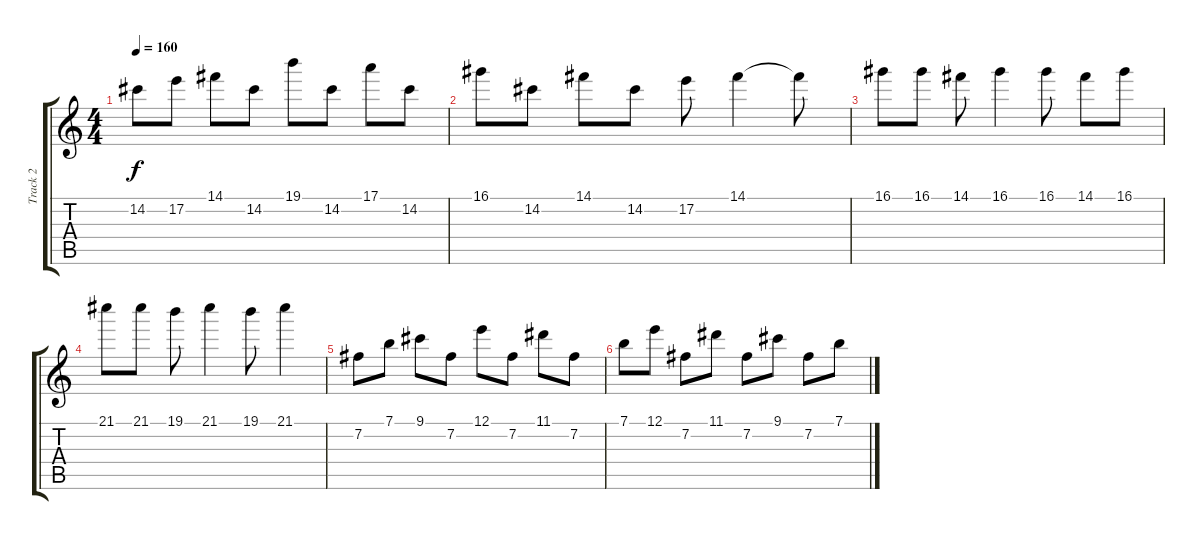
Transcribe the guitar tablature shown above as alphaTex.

\track ("Track 2" "Track 2") {instrument overdrivenguitar}
\staff {score tabs}
\tuning (E4 B3 G3 D3 A2 E2) {hide}
\ts (4 4)
\tempo 160
\clef g2
\ks c
14.2{t}.8{dy f} 17.2.8 14.1.8 14.2.8 19.1.8 14.2.8 17.1.8 14.2.8 |
16.1.8 14.2.8 14.1.8 14.2.8 17.2.8 14.1.4 14.1{t}.8 |
16.1.8 16.1.8 14.1.8 16.1.4 16.1.8 14.1.8 16.1.8 |
21.1.8 21.1.8 19.1.8 21.1.4 19.1.8 21.1.4 |
7.2.8 7.1.8 9.1.8 7.2.8 12.1.8 7.2.8 11.1.8 7.2.8 |
7.1.8 12.1.8 7.2.8 11.1.8 7.2.8 9.1.8 7.2.8 7.1.8
